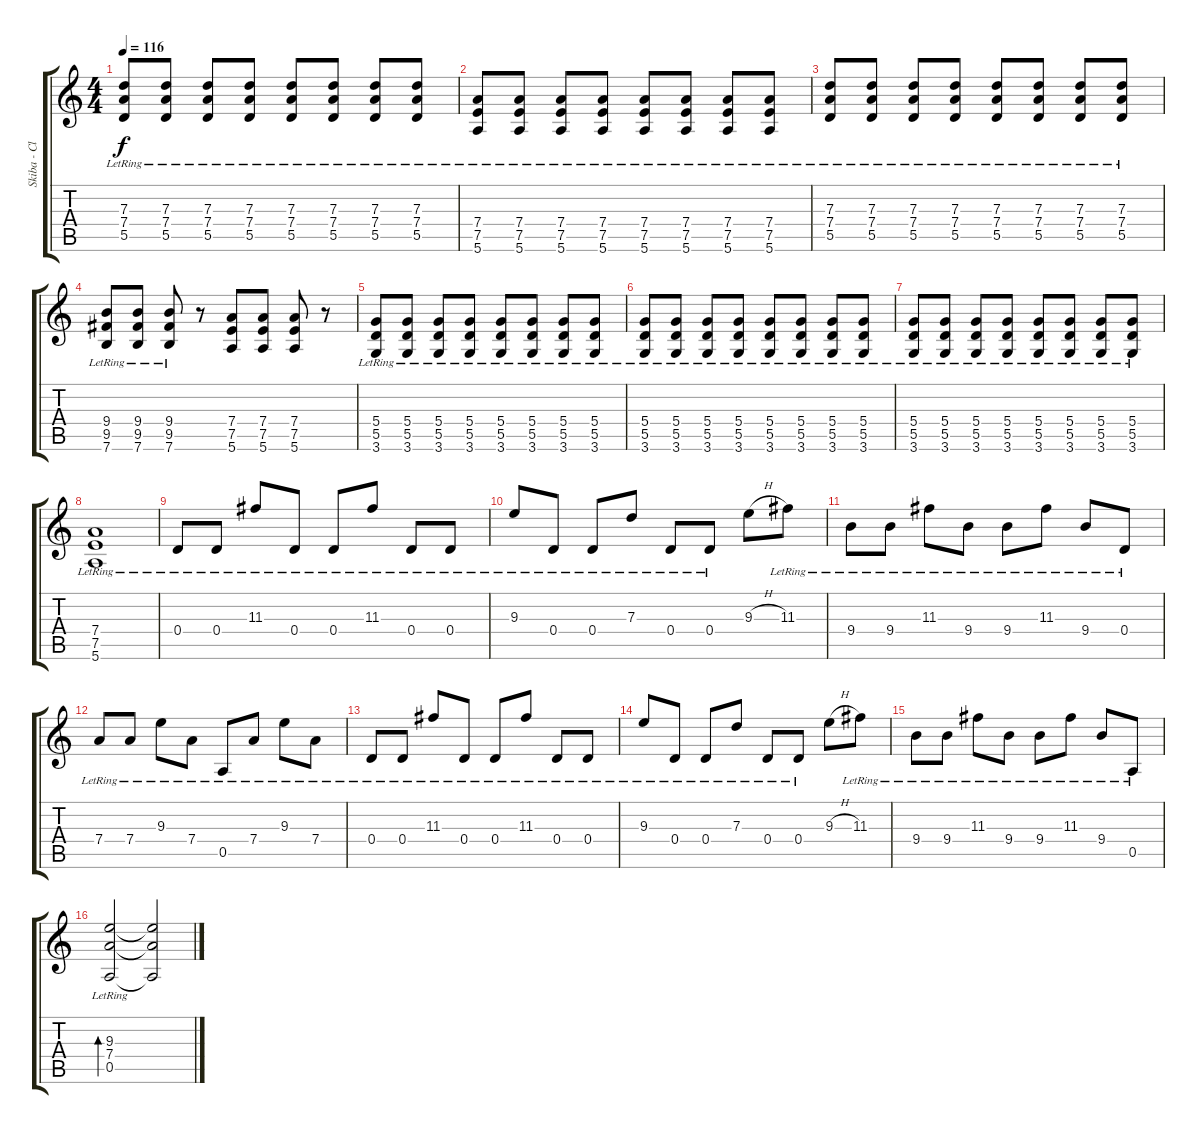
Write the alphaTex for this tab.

\track ("Skiba - Clean" "Skiba - Cl") {instrument electricguitarclean}
\staff {score tabs}
\tuning (E4 B3 G3 D3 A2 E2) {hide}
\ts (4 4)
\tempo 116
\clef g2
\ks c
(7.3{lr} 7.4{lr} 5.5{lr}).8{dy f} (7.3{lr} 7.4{lr} 5.5{lr}).8 (7.3{lr} 7.4{lr} 5.5{lr}).8 (7.3{lr} 7.4{lr} 5.5{lr}).8 (7.3{lr} 7.4{lr} 5.5{lr}).8 (7.3{lr} 7.4{lr} 5.5{lr}).8 (7.3{lr} 7.4{lr} 5.5{lr}).8 (7.3{lr} 7.4{lr} 5.5{lr}).8 |
(7.4{lr} 7.5{lr} 5.6{lr}).8 (7.4{lr} 7.5{lr} 5.6{lr}).8 (7.4{lr} 7.5{lr} 5.6{lr}).8 (7.4{lr} 7.5{lr} 5.6{lr}).8 (7.4{lr} 7.5{lr} 5.6{lr}).8 (7.4{lr} 7.5{lr} 5.6{lr}).8 (7.4{lr} 7.5{lr} 5.6{lr}).8 (7.4{lr} 7.5{lr} 5.6{lr}).8 |
(7.3{lr} 7.4{lr} 5.5{lr}).8 (7.3{lr} 7.4{lr} 5.5{lr}).8 (7.3{lr} 7.4{lr} 5.5{lr}).8 (7.3{lr} 7.4{lr} 5.5{lr}).8 (7.3{lr} 7.4{lr} 5.5{lr}).8 (7.3{lr} 7.4{lr} 5.5{lr}).8 (7.3{lr} 7.4{lr} 5.5{lr}).8 (7.3{lr} 7.4{lr} 5.5{lr}).8 |
(9.4{lr} 9.5{lr} 7.6{lr}).8 (9.4{lr} 9.5{lr} 7.6{lr}).8 (9.4{lr} 9.5{lr} 7.6{lr}).8 r.8 (7.4 7.5 5.6).8 (7.4 7.5 5.6).8 (7.4 7.5 5.6).8 r.8 |
(5.4{lr} 5.5{lr} 3.6{lr}).8 (5.4{lr} 5.5{lr} 3.6{lr}).8 (5.4{lr} 5.5{lr} 3.6{lr}).8 (5.4{lr} 5.5{lr} 3.6{lr}).8 (5.4{lr} 5.5{lr} 3.6{lr}).8 (5.4{lr} 5.5{lr} 3.6{lr}).8 (5.4{lr} 5.5{lr} 3.6{lr}).8 (5.4{lr} 5.5{lr} 3.6{lr}).8 |
(5.4{lr} 5.5{lr} 3.6{lr}).8 (5.4{lr} 5.5{lr} 3.6{lr}).8 (5.4{lr} 5.5{lr} 3.6{lr}).8 (5.4{lr} 5.5{lr} 3.6{lr}).8 (5.4{lr} 5.5{lr} 3.6{lr}).8 (5.4{lr} 5.5{lr} 3.6{lr}).8 (5.4{lr} 5.5{lr} 3.6{lr}).8 (5.4{lr} 5.5{lr} 3.6{lr}).8 |
(5.4{lr} 5.5{lr} 3.6{lr}).8 (5.4{lr} 5.5{lr} 3.6{lr}).8 (5.4{lr} 5.5{lr} 3.6{lr}).8 (5.4{lr} 5.5{lr} 3.6{lr}).8 (5.4{lr} 5.5{lr} 3.6{lr}).8 (5.4{lr} 5.5{lr} 3.6{lr}).8 (5.4{lr} 5.5{lr} 3.6{lr}).8 (5.4{lr} 5.5{lr} 3.6{lr}).8 |
(7.4{lr} 7.5{lr} 5.6{lr}).1 |
0.4{lr}.8{instrument electricguitarclean} 0.4{lr}.8 11.3{lr}.8 0.4{lr}.8 0.4{lr}.8 11.3{lr}.8 0.4{lr}.8 0.4{lr}.8 |
9.3{lr}.8 0.4{lr}.8 0.4{lr}.8 7.3{lr}.8 0.4{lr}.8 0.4{lr}.8 9.3{h}.8 11.3{lr}.8 |
9.4{lr}.8 9.4{lr}.8 11.3{lr}.8 9.4{lr}.8 9.4{lr}.8 11.3{lr}.8 9.4{lr}.8 0.4{lr}.8 |
7.4{lr}.8 7.4{lr}.8 9.3{lr}.8 7.4{lr}.8 0.5{lr}.8 7.4{lr}.8 9.3{lr}.8 7.4{lr}.8 |
0.4{lr}.8 0.4{lr}.8 11.3{lr}.8 0.4{lr}.8 0.4{lr}.8 11.3{lr}.8 0.4{lr}.8 0.4{lr}.8 |
9.3{lr}.8 0.4{lr}.8 0.4{lr}.8 7.3{lr}.8 0.4{lr}.8 0.4{lr}.8 9.3{h}.8 11.3{lr}.8 |
9.4{lr}.8 9.4{lr}.8 11.3{lr}.8 9.4{lr}.8 9.4{lr}.8 11.3{lr}.8 9.4{lr}.8 0.5{lr}.8 |
(9.3 7.4 0.5{lr}).2{bd 120} (9.3{t} 7.4{t} 0.5{t}).2
